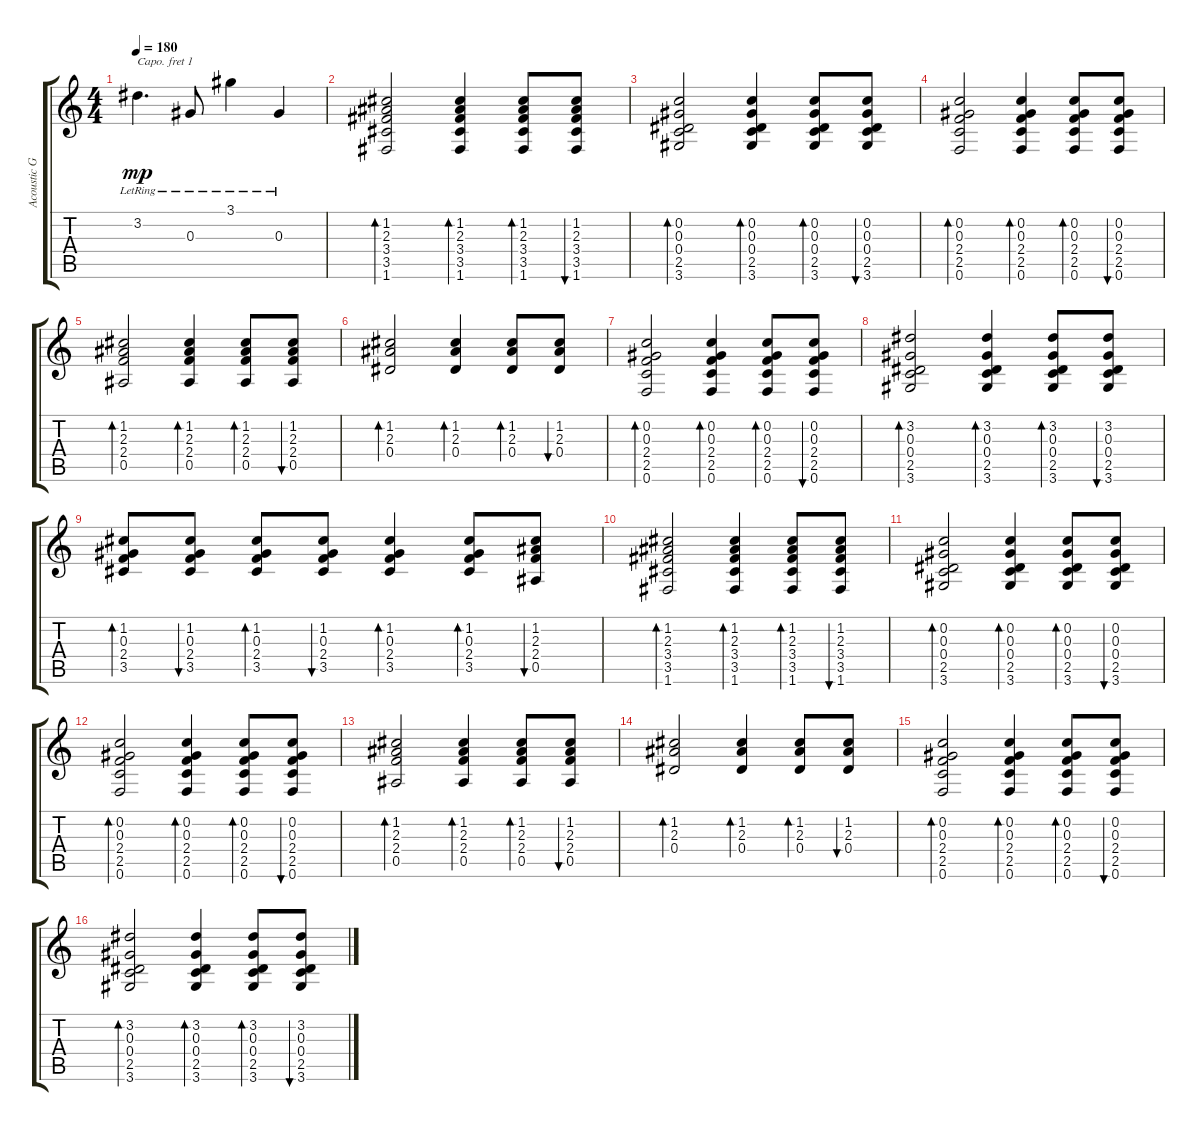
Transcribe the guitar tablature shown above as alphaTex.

\track ("Acoustic Guitar(steel)" "Acoustic G") {instrument acousticguitarsteel}
\staff {score tabs}
\capo 1
\tuning (E4 B3 G3 D3 A2 E2) {hide}
\ts (4 4)
\tempo 180
\clef g2
\ks c
3.2{lr}.4{d dy mp} 0.3{lr}.8 3.1{lr}.4 0.3{lr}.4 |
(1.2 2.3 3.4 3.5 1.6).2{bd 60} (1.2 2.3 3.4 3.5 1.6).4{bd 60} (1.2 2.3 3.4 3.5 1.6).8{bd 60} (1.2 2.3 3.4 3.5 1.6).8{bu 60} |
(0.2 0.3 0.4 2.5 3.6).2{bd 60} (0.2 0.3 0.4 2.5 3.6).4{bd 60} (0.2 0.3 0.4 2.5 3.6).8{bd 60} (0.2 0.3 0.4 2.5 3.6).8{bu 60} |
(0.2 0.3 2.4 2.5 0.6).2{bd 60} (0.2 0.3 2.4 2.5 0.6).4{bd 60} (0.2 0.3 2.4 2.5 0.6).8{bd 60} (0.2 0.3 2.4 2.5 0.6).8{bu 60} |
(1.2 2.3 2.4 0.5).2{bd 60} (1.2 2.3 2.4 0.5).4{bd 60} (1.2 2.3 2.4 0.5).8{bd 60} (1.2 2.3 2.4 0.5).8{bu 60} |
(1.2 2.3 0.4).2{bd 60} (1.2 2.3 0.4).4{bd 60} (1.2 2.3 0.4).8{bd 60} (1.2 2.3 0.4).8{bu 60} |
(0.2 0.3 2.4 2.5 0.6).2{bd 60} (0.2 0.3 2.4 2.5 0.6).4{bd 60} (0.2 0.3 2.4 2.5 0.6).8{bd 60} (0.2 0.3 2.4 2.5 0.6).8{bu 60} |
(3.2 0.3 0.4 2.5 3.6).2{bd 60} (3.2 0.3 0.4 2.5 3.6).4{bd 60} (3.2 0.3 0.4 2.5 3.6).8{bd 60} (3.2 0.3 0.4 2.5 3.6).8{bu 60} |
(1.2 0.3 2.4 3.5).8{bd 60} (1.2 0.3 2.4 3.5).8{bu 60} (1.2 0.3 2.4 3.5).8{bd 60} (1.2 0.3 2.4 3.5).8{bu 60} (1.2 0.3 2.4 3.5).4{bd 60} (1.2 0.3 2.4 3.5).8{bd 60} (1.2 2.3 2.4 0.5).8{bu 60} |
(1.2 2.3 3.4 3.5 1.6).2{bd 60} (1.2 2.3 3.4 3.5 1.6).4{bd 60} (1.2 2.3 3.4 3.5 1.6).8{bd 60} (1.2 2.3 3.4 3.5 1.6).8{bu 60} |
(0.2 0.3 0.4 2.5 3.6).2{bd 60} (0.2 0.3 0.4 2.5 3.6).4{bd 60} (0.2 0.3 0.4 2.5 3.6).8{bd 60} (0.2 0.3 0.4 2.5 3.6).8{bu 60} |
(0.2 0.3 2.4 2.5 0.6).2{bd 60} (0.2 0.3 2.4 2.5 0.6).4{bd 60} (0.2 0.3 2.4 2.5 0.6).8{bd 60} (0.2 0.3 2.4 2.5 0.6).8{bu 60} |
(1.2 2.3 2.4 0.5).2{bd 60} (1.2 2.3 2.4 0.5).4{bd 60} (1.2 2.3 2.4 0.5).8{bd 60} (1.2 2.3 2.4 0.5).8{bu 60} |
(1.2 2.3 0.4).2{bd 60} (1.2 2.3 0.4).4{bd 60} (1.2 2.3 0.4).8{bd 60} (1.2 2.3 0.4).8{bu 60} |
(0.2 0.3 2.4 2.5 0.6).2{bd 60} (0.2 0.3 2.4 2.5 0.6).4{bd 60} (0.2 0.3 2.4 2.5 0.6).8{bd 60} (0.2 0.3 2.4 2.5 0.6).8{bu 60} |
(3.2 0.3 0.4 2.5 3.6).2{bd 60} (3.2 0.3 0.4 2.5 3.6).4{bd 60} (3.2 0.3 0.4 2.5 3.6).8{bd 60} (3.2 0.3 0.4 2.5 3.6).8{bu 60}
